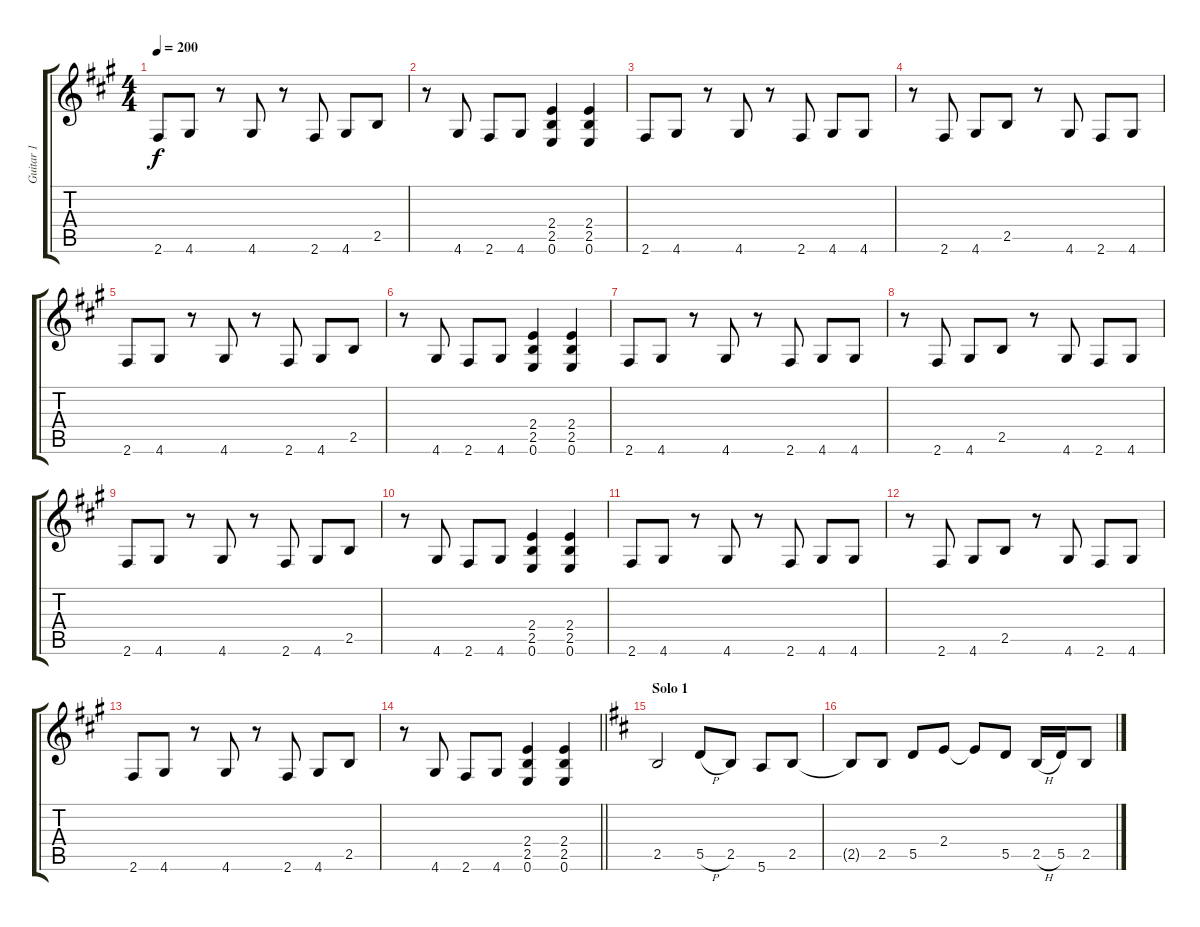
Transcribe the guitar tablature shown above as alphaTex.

\track ("Guitar 1" "Guitar 1") {instrument overdrivenguitar}
\staff {score tabs}
\tuning (E4 B3 G3 D3 A2 E2) {hide}
\ts (4 4)
\tempo 200
\clef g2
\ks f#minor
2.6.8{dy f} 4.6.8 r.8 4.6.8 r.8 2.6.8 4.6.8 2.5.8 |
r.8 4.6.8 2.6.8 4.6.8 (2.4 2.5 0.6).4 (2.4 2.5 0.6).4 |
2.6.8 4.6.8 r.8 4.6.8 r.8 2.6.8 4.6.8 4.6.8 |
r.8 2.6.8 4.6.8 2.5.8 r.8 4.6.8 2.6.8 4.6.8 |
2.6.8 4.6.8 r.8 4.6.8 r.8 2.6.8 4.6.8 2.5.8 |
r.8 4.6.8 2.6.8 4.6.8 (2.4 2.5 0.6).4 (2.4 2.5 0.6).4 |
2.6.8 4.6.8 r.8 4.6.8 r.8 2.6.8 4.6.8 4.6.8 |
r.8 2.6.8 4.6.8 2.5.8 r.8 4.6.8 2.6.8 4.6.8 |
2.6.8 4.6.8 r.8 4.6.8 r.8 2.6.8 4.6.8 2.5.8 |
r.8 4.6.8 2.6.8 4.6.8 (2.4 2.5 0.6).4 (2.4 2.5 0.6).4 |
2.6.8 4.6.8 r.8 4.6.8 r.8 2.6.8 4.6.8 4.6.8 |
r.8 2.6.8 4.6.8 2.5.8 r.8 4.6.8 2.6.8 4.6.8 |
2.6.8 4.6.8 r.8 4.6.8 r.8 2.6.8 4.6.8 2.5.8 |
\barLineRight lightlight
r.8 4.6.8 2.6.8 4.6.8 (2.4 2.5 0.6).4 (2.4 2.5 0.6).4 |
\section ("" "Solo 1")
\ks bminor
2.5.2 5.5{h}.8 2.5.8 5.6.8 2.5.8 |
2.5{t}.8 2.5.8 5.5.8 2.4.8 2.4{t}.8 5.5.8 2.5{h}.16 5.5.16 2.5.8
